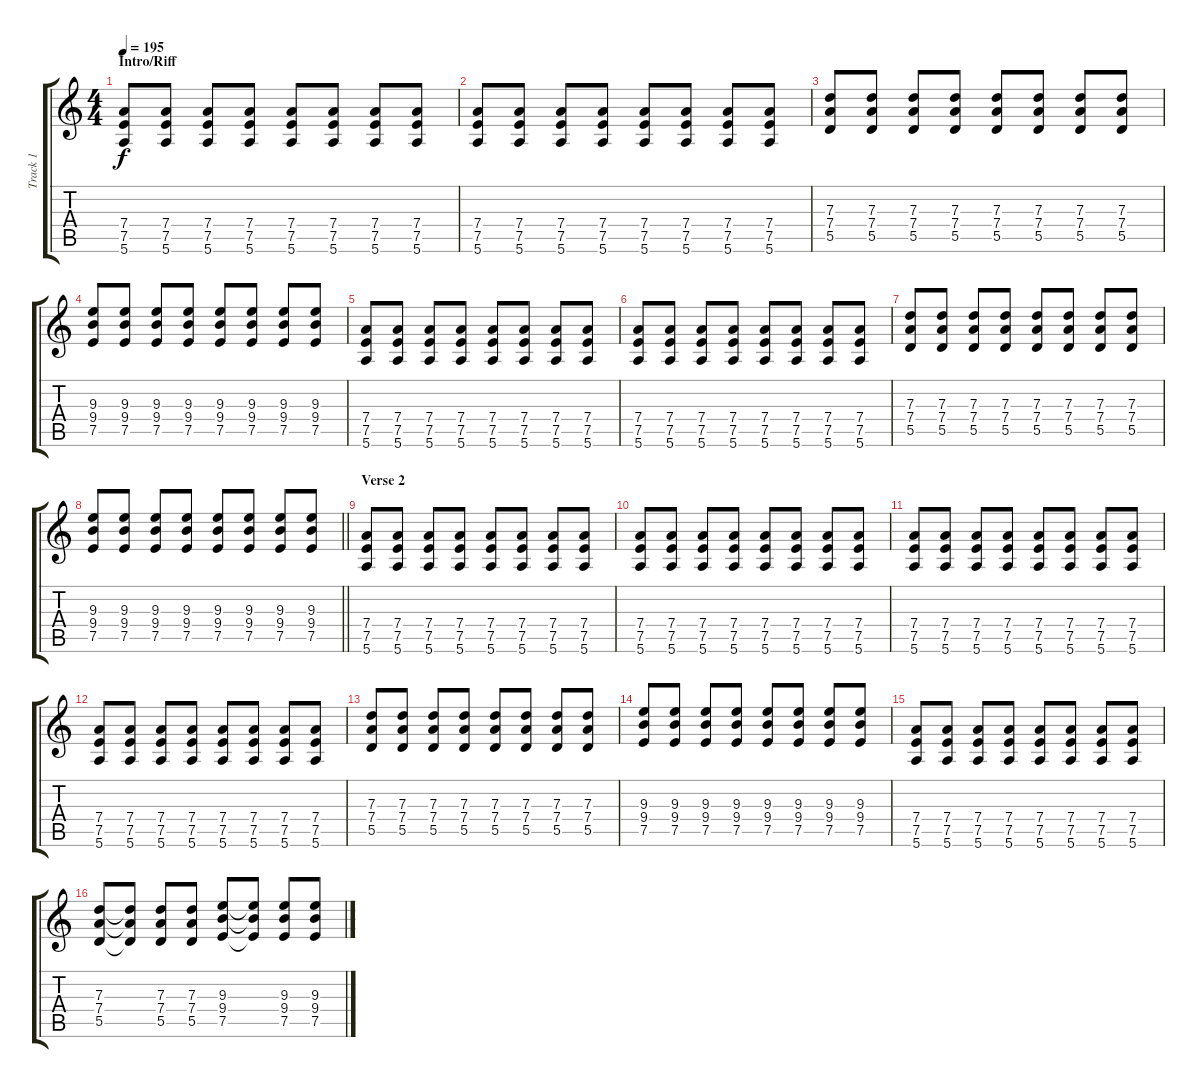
\track ("Track 1" "Track 1") {instrument overdrivenguitar}
\staff {score tabs}
\tuning (E4 B3 G3 D3 A2 E2) {hide}
\ts (4 4)
\section ("" "Intro/Riff")
\tempo 195
\clef g2
\ks c
(7.4 7.5 5.6).8{dy f} (7.4 7.5 5.6).8 (7.4 7.5 5.6).8 (7.4 7.5 5.6).8 (7.4 7.5 5.6).8 (7.4 7.5 5.6).8 (7.4 7.5 5.6).8 (7.4 7.5 5.6).8 |
(7.4 7.5 5.6).8 (7.4 7.5 5.6).8 (7.4 7.5 5.6).8 (7.4 7.5 5.6).8 (7.4 7.5 5.6).8 (7.4 7.5 5.6).8 (7.4 7.5 5.6).8 (7.4 7.5 5.6).8 |
(7.3 7.4 5.5).8 (7.3 7.4 5.5).8 (7.3 7.4 5.5).8 (7.3 7.4 5.5).8 (7.3 7.4 5.5).8 (7.3 7.4 5.5).8 (7.3 7.4 5.5).8 (7.3 7.4 5.5).8 |
(9.3 9.4 7.5).8 (9.3 9.4 7.5).8 (9.3 9.4 7.5).8 (9.3 9.4 7.5).8 (9.3 9.4 7.5).8 (9.3 9.4 7.5).8 (9.3 9.4 7.5).8 (9.3 9.4 7.5).8 |
(7.4 7.5 5.6).8 (7.4 7.5 5.6).8 (7.4 7.5 5.6).8 (7.4 7.5 5.6).8 (7.4 7.5 5.6).8 (7.4 7.5 5.6).8 (7.4 7.5 5.6).8 (7.4 7.5 5.6).8 |
(7.4 7.5 5.6).8 (7.4 7.5 5.6).8 (7.4 7.5 5.6).8 (7.4 7.5 5.6).8 (7.4 7.5 5.6).8 (7.4 7.5 5.6).8 (7.4 7.5 5.6).8 (7.4 7.5 5.6).8 |
(7.3 7.4 5.5).8 (7.3 7.4 5.5).8 (7.3 7.4 5.5).8 (7.3 7.4 5.5).8 (7.3 7.4 5.5).8 (7.3 7.4 5.5).8 (7.3 7.4 5.5).8 (7.3 7.4 5.5).8 |
\barLineRight lightlight
(9.3 9.4 7.5).8 (9.3 9.4 7.5).8 (9.3 9.4 7.5).8 (9.3 9.4 7.5).8 (9.3 9.4 7.5).8 (9.3 9.4 7.5).8 (9.3 9.4 7.5).8 (9.3 9.4 7.5).8 |
\section ("" "Verse 2")
(7.4 7.5 5.6).8 (7.4 7.5 5.6).8 (7.4 7.5 5.6).8 (7.4 7.5 5.6).8 (7.4 7.5 5.6).8 (7.4 7.5 5.6).8 (7.4 7.5 5.6).8 (7.4 7.5 5.6).8 |
(7.4 7.5 5.6).8 (7.4 7.5 5.6).8 (7.4 7.5 5.6).8 (7.4 7.5 5.6).8 (7.4 7.5 5.6).8 (7.4 7.5 5.6).8 (7.4 7.5 5.6).8 (7.4 7.5 5.6).8 |
(7.4 7.5 5.6).8 (7.4 7.5 5.6).8 (7.4 7.5 5.6).8 (7.4 7.5 5.6).8 (7.4 7.5 5.6).8 (7.4 7.5 5.6).8 (7.4 7.5 5.6).8 (7.4 7.5 5.6).8 |
(7.4 7.5 5.6).8 (7.4 7.5 5.6).8 (7.4 7.5 5.6).8 (7.4 7.5 5.6).8 (7.4 7.5 5.6).8 (7.4 7.5 5.6).8 (7.4 7.5 5.6).8 (7.4 7.5 5.6).8 |
(7.3 7.4 5.5).8 (7.3 7.4 5.5).8 (7.3 7.4 5.5).8 (7.3 7.4 5.5).8 (7.3 7.4 5.5).8 (7.3 7.4 5.5).8 (7.3 7.4 5.5).8 (7.3 7.4 5.5).8 |
(9.3 9.4 7.5).8 (9.3 9.4 7.5).8 (9.3 9.4 7.5).8 (9.3 9.4 7.5).8 (9.3 9.4 7.5).8 (9.3 9.4 7.5).8 (9.3 9.4 7.5).8 (9.3 9.4 7.5).8 |
(7.4 7.5 5.6).8 (7.4 7.5 5.6).8 (7.4 7.5 5.6).8 (7.4 7.5 5.6).8 (7.4 7.5 5.6).8 (7.4 7.5 5.6).8 (7.4 7.5 5.6).8 (7.4 7.5 5.6).8 |
(7.3 7.4 5.5).8 (7.3{t} 7.4{t} 5.5{t}).8 (7.3 7.4 5.5).8 (7.3 7.4 5.5).8 (9.3 9.4 7.5).8 (9.3{t} 9.4{t} 7.5{t}).8 (9.3 9.4 7.5).8 (9.3 9.4 7.5).8
